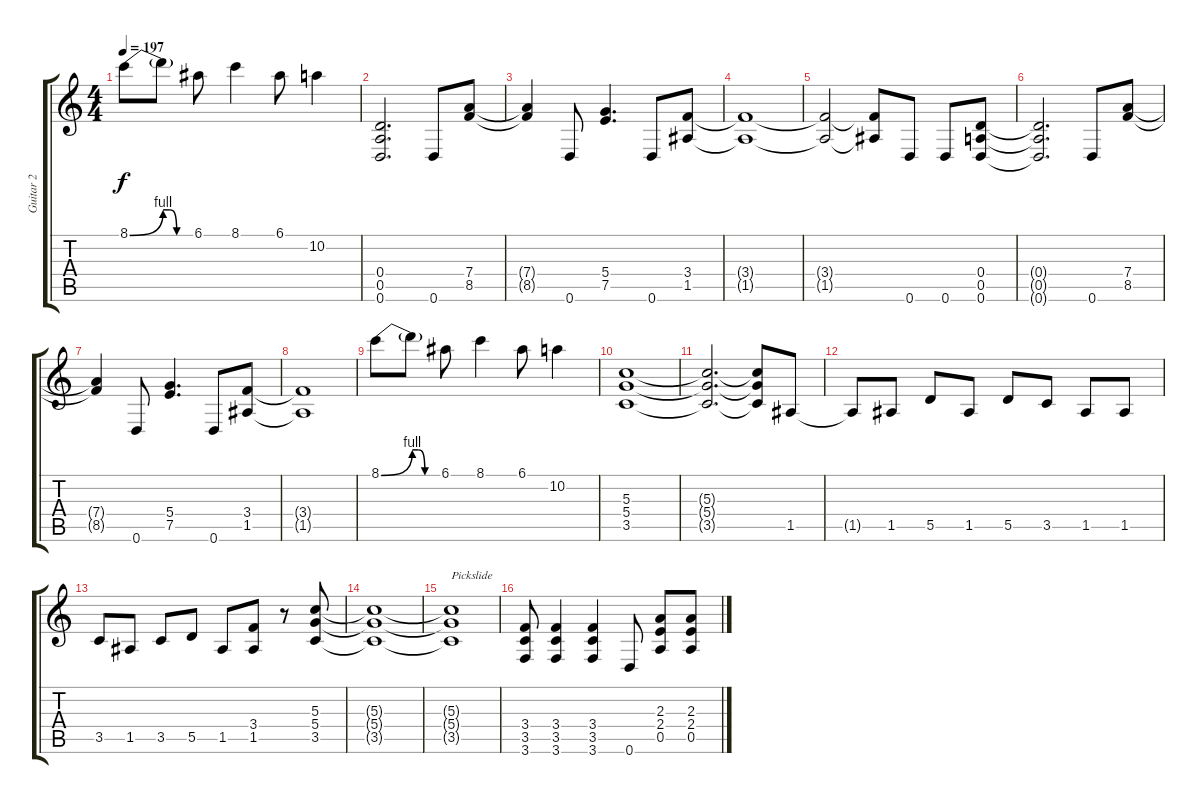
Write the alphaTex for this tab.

\track ("Guitar 2" "Guitar 2") {instrument distortionguitar}
\staff {score tabs}
\tuning (E4 B3 G3 D3 A2 D2) {hide}
\ts (4 4)
\tempo 197
\clef g2
\ks c
8.1{be (bend 0 0 60 4)}.8{dy f} 8.1{be (custom 0 4 15 4 30 0 60 0) t}.8 6.1.8 8.1.4 6.1.8 10.2.4 |
(0.4 0.5 0.6).2{d} 0.6.8 (7.4 8.5).8 |
(7.4{t} 8.5{t}).4 0.6.8 (5.4 7.5).4{d} 0.6.8 (3.4 1.5).8 |
(3.4{t} 1.5{t}).1 |
(3.4{t} 1.5{t}).2 (3.4{t} 1.5{t}).8 0.6.8 0.6.8 (0.4 0.5 0.6).8 |
(0.4{t} 0.5{t} 0.6{t}).2{d} 0.6.8 (7.4 8.5).8 |
(7.4{t} 8.5{t}).4 0.6.8 (5.4 7.5).4{d} 0.6.8 (3.4 1.5).8 |
(3.4{t} 1.5{t}).1 |
8.1{be (bend 0 0 60 4)}.8 8.1{be (custom 0 4 15 4 30 0 60 0) t}.8 6.1.8 8.1.4 6.1.8 10.2.4 |
(5.3 5.4 3.5).1 |
(5.3{t} 5.4{t} 3.5{t}).2{d} (5.3{t} 5.4{t} 3.5{t}).8 1.5.8 |
1.5{t}.8 1.5.8 5.5.8 1.5.8 5.5.8 3.5.8 1.5.8 1.5.8 |
3.5.8 1.5.8 3.5.8 5.5.8 1.5.8 (3.4 1.5).8 r.8 (5.3 5.4 3.5).8 |
(5.3{t} 5.4{t} 3.5{t}).1 |
(5.3{t} 5.4{t} 3.5{t}).1{txt "Pickslide"} |
(3.4 3.5 3.6).8 (3.4 3.5 3.6).4 (3.4 3.5 3.6).4 0.6.8 (2.3 2.4 0.5).8 (2.3 2.4 0.5).8
